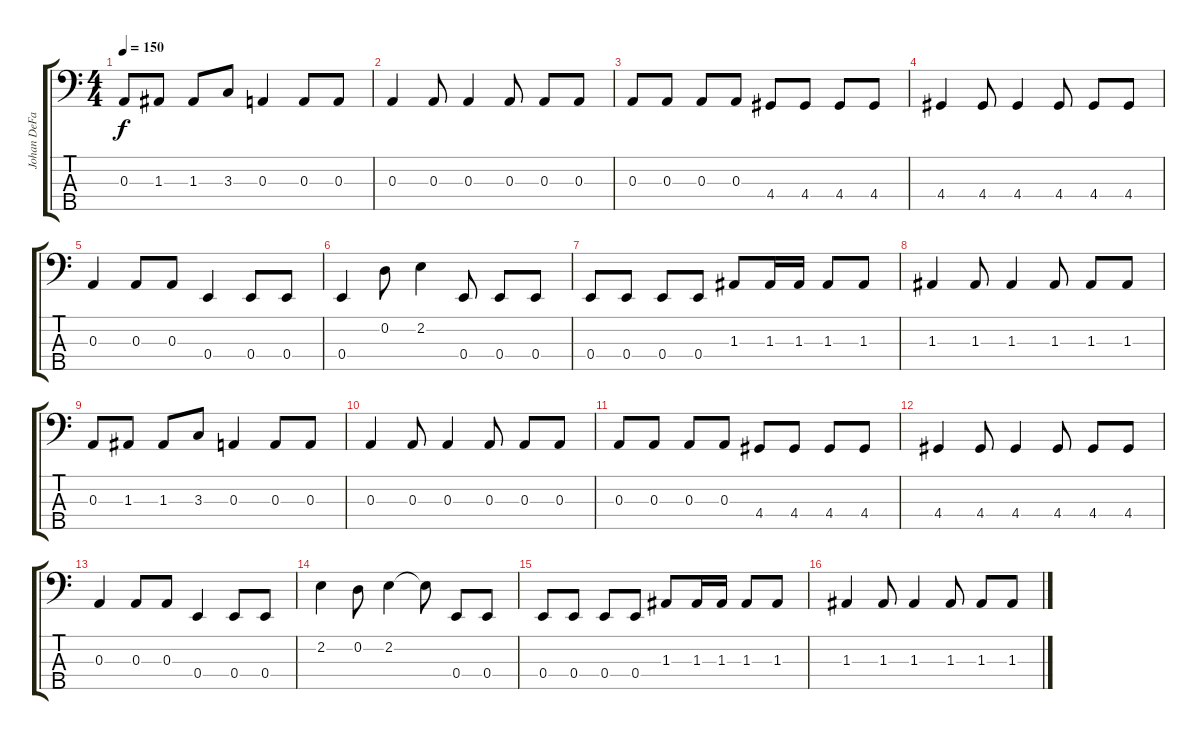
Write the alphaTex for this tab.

\track ("Johan DeFarfalla" "Johan DeFa") {instrument electricbassfinger}
\staff {score tabs}
\tuning (G2 D2 A1 E1 B0) {hide}
\ts (4 4)
\tempo 150
\clef f4
\ks c
0.3.8{dy f} 1.3.8 1.3.8 3.3.8 0.3.4 0.3.8 0.3.8 |
0.3.4 0.3.8 0.3.4 0.3.8 0.3.8 0.3.8 |
0.3.8 0.3.8 0.3.8 0.3.8 4.4.8 4.4.8 4.4.8 4.4.8 |
4.4.4 4.4.8 4.4.4 4.4.8 4.4.8 4.4.8 |
0.3.4 0.3.8 0.3.8 0.4.4 0.4.8 0.4.8 |
0.4.4 0.2.8 2.2.4 0.4.8 0.4.8 0.4.8 |
0.4.8 0.4.8 0.4.8 0.4.8 1.3.8 1.3.16 1.3.16 1.3.8 1.3.8 |
1.3.4 1.3.8 1.3.4 1.3.8 1.3.8 1.3.8 |
0.3.8 1.3.8 1.3.8 3.3.8 0.3.4 0.3.8 0.3.8 |
0.3.4 0.3.8 0.3.4 0.3.8 0.3.8 0.3.8 |
0.3.8 0.3.8 0.3.8 0.3.8 4.4.8 4.4.8 4.4.8 4.4.8 |
4.4.4 4.4.8 4.4.4 4.4.8 4.4.8 4.4.8 |
0.3.4 0.3.8 0.3.8 0.4.4 0.4.8 0.4.8 |
2.2.4 0.2.8 2.2.4 2.2{t}.8 0.4.8 0.4.8 |
0.4.8 0.4.8 0.4.8 0.4.8 1.3.8 1.3.16 1.3.16 1.3.8 1.3.8 |
1.3.4 1.3.8 1.3.4 1.3.8 1.3.8 1.3.8
